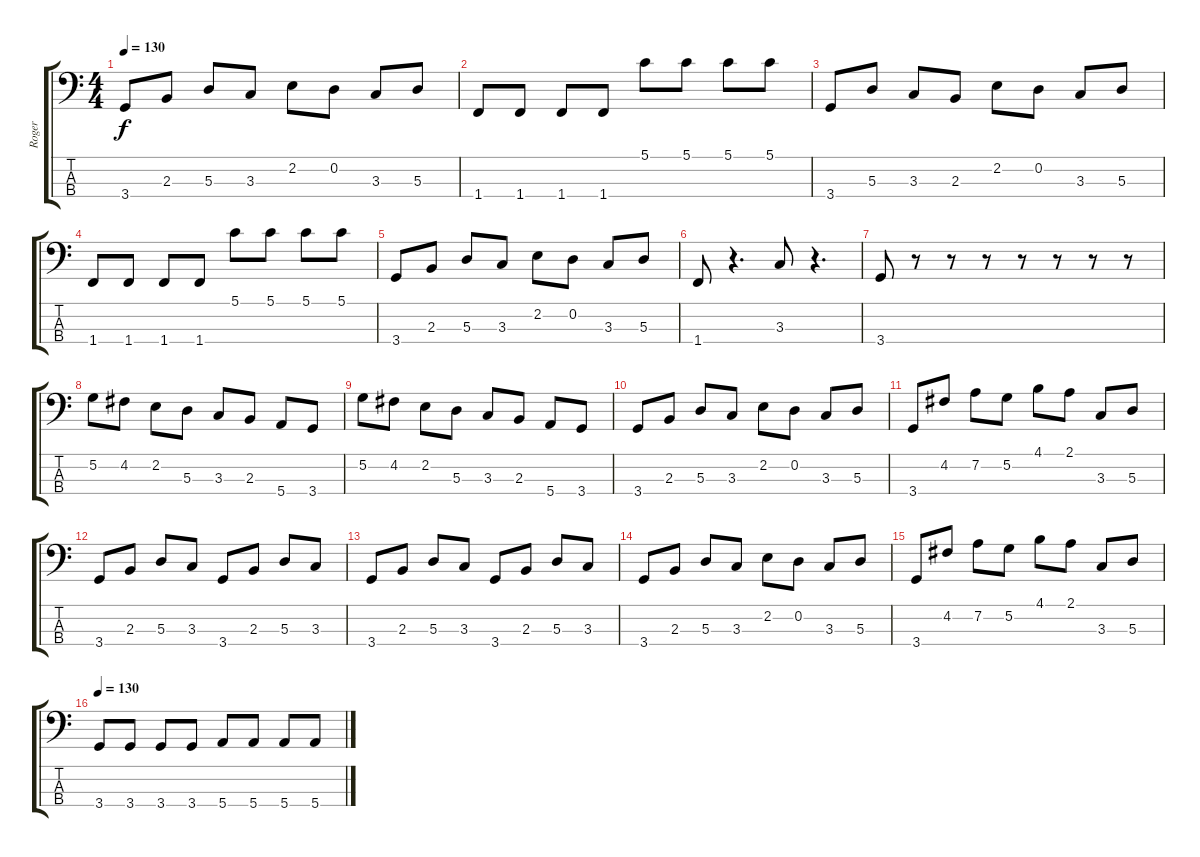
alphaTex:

\track ("Roger" "Roger") {instrument electricbasspick}
\staff {score tabs}
\tuning (G2 D2 A1 E1) {hide}
\ts (4 4)
\tempo 130
\clef f4
\ks c
3.4.8{dy f} 2.3.8 5.3.8 3.3.8 2.2.8 0.2.8 3.3.8 5.3.8 |
1.4.8 1.4.8 1.4.8 1.4.8 5.1.8 5.1.8 5.1.8 5.1.8 |
3.4.8 5.3.8 3.3.8 2.3.8 2.2.8 0.2.8 3.3.8 5.3.8 |
1.4.8 1.4.8 1.4.8 1.4.8 5.1.8 5.1.8 5.1.8 5.1.8 |
3.4.8 2.3.8 5.3.8 3.3.8 2.2.8 0.2.8 3.3.8 5.3.8 |
1.4.8 r.4{d} 3.3.8 r.4{d} |
3.4.8 r.8 r.8 r.8 r.8 r.8 r.8 r.8 |
5.2.8 4.2.8 2.2.8 5.3.8 3.3.8 2.3.8 5.4.8 3.4.8 |
5.2.8 4.2.8 2.2.8 5.3.8 3.3.8 2.3.8 5.4.8 3.4.8 |
3.4.8 2.3.8 5.3.8 3.3.8 2.2.8 0.2.8 3.3.8 5.3.8 |
3.4.8 4.2.8 7.2.8 5.2.8 4.1.8 2.1.8 3.3.8 5.3.8 |
3.4.8 2.3.8 5.3.8 3.3.8 3.4.8 2.3.8 5.3.8 3.3.8 |
3.4.8 2.3.8 5.3.8 3.3.8 3.4.8 2.3.8 5.3.8 3.3.8 |
3.4.8 2.3.8 5.3.8 3.3.8 2.2.8 0.2.8 3.3.8 5.3.8 |
3.4.8 4.2.8 7.2.8 5.2.8 4.1.8 2.1.8 3.3.8 5.3.8 |
\tempo 130
3.4.8 3.4.8 3.4.8 3.4.8 5.4.8 5.4.8 5.4.8 5.4.8
